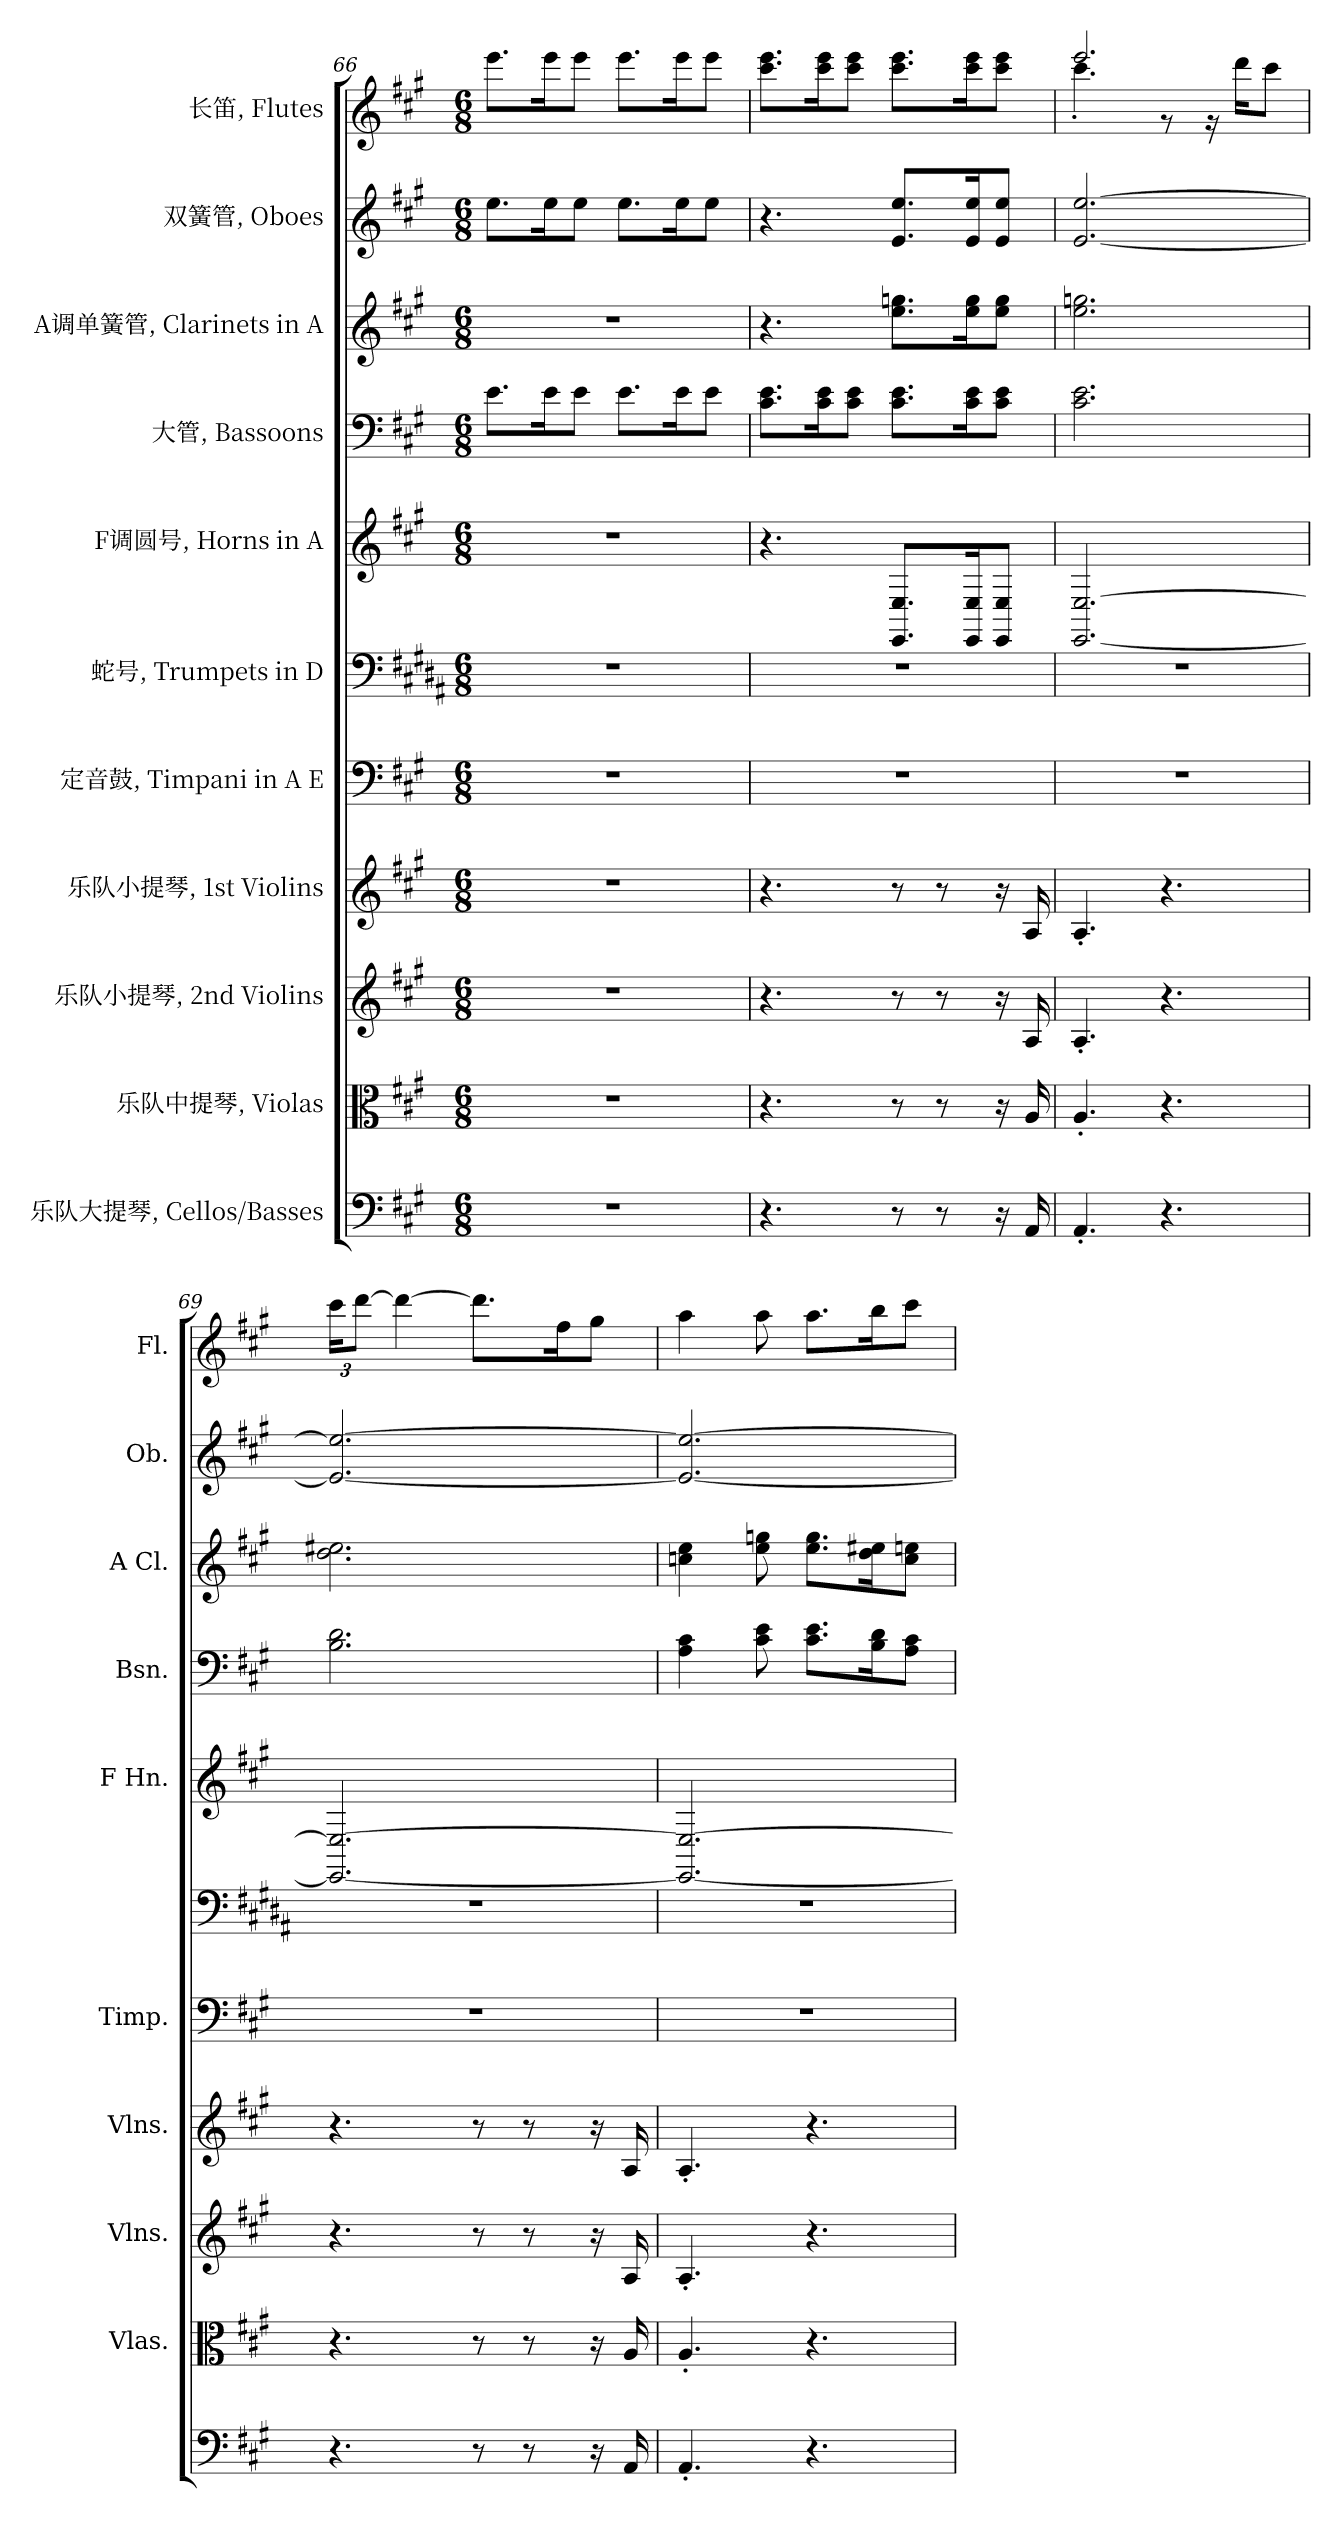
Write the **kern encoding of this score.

**kern	**kern	**kern	**kern	**kern	**kern	**kern	**kern	**kern	**kern	**kern
*part11	*part10	*part9	*part8	*part7	*part6	*part5	*part4	*part3	*part2	*part1
*staff11	*staff10	*staff9	*staff8	*staff7	*staff6	*staff5	*staff4	*staff3	*staff2	*staff1
*I"乐队大提琴, Cellos/Basses	*I"乐队中提琴, Violas	*I"乐队小提琴, 2nd Violins	*I"乐队小提琴, 1st Violins	*I"定音鼓, Timpani in A E	*I"蛇号, Trumpets in D	*I"F调圆号, Horns in A	*I"大管, Bassoons	*I"A调单簧管, Clarinets in A	*I"双簧管, Oboes	*I"长笛, Flutes
*	*I'Vlas.	*I'Vlns.	*I'Vlns.	*I'Timp.	*	*I'F Hn.	*I'Bsn.	*I'A Cl.	*I'Ob.	*I'Fl.
!!LO:PB:g=z
*clefF4	*clefC3	*clefG2	*clefG2	*clefF4	*clefF4	*clefG2	*clefF4	*clefG2	*clefG2	*clefG2
*	*	*	*	*	*ITrd1c2	*ITrd4c7	*	*ITrd2c3	*	*
*k[f#c#g#]	*k[f#c#g#]	*k[f#c#g#]	*k[f#c#g#]	*k[f#c#g#]	*k[f#c#g#]	*k[f#c#]	*k[f#c#g#]	*k[f#c#g#d#a#e#]	*k[f#c#g#]	*k[f#c#g#]
*M6/8	*M6/8	*M6/8	*M6/8	*M6/8	*M6/8	*M6/8	*M6/8	*M6/8	*M6/8	*M6/8
=66	=66	=66	=66	=66	=66	=66	=66	=66	=66	=66
2.r	2.r	2.r	2.r	2.r	2.r	2.r	8.e\L	2.r	8.ee\L	8.eee\L
.	.	.	.	.	.	.	16e\K	.	16ee\K	16eee\K
.	.	.	.	.	.	.	8e\J	.	8ee\J	8eee\J
.	.	.	.	.	.	.	8.e\L	.	8.ee\L	8.eee\L
.	.	.	.	.	.	.	16e\K	.	16ee\K	16eee\K
.	.	.	.	.	.	.	8e\J	.	8ee\J	8eee\J
=67	=67	=67	=67	=67	=67	=67	=67	=67	=67	=67
4.r	4.r	4.r	4.r	2.r	2.r	4.r	8.c#\ 8.e\L	4.r	4.r	8.ccc#\ 8.eee\L
.	.	.	.	.	.	.	16c#\ 16e\K	.	.	16ccc#\ 16eee\K
.	.	.	.	.	.	.	8c#\ 8e\J	.	.	8ccc#\ 8eee\J
8r	8r	8r	8r	.	.	8.AAA/ 8.AA/L	8.c#\ 8.e\L	8.cc#\ 8.een\L	8.e/ 8.ee/L	8.ccc#\ 8.eee\L
8r	8r	8r	8r	.	.	.	.	.	.	.
.	.	.	.	.	.	16AAA/ 16AA/K	16c#\ 16e\K	16cc#\ 16ee\K	16e/ 16ee/K	16ccc#\ 16eee\K
16r	16r	16r	16r	.	.	8AAA/ 8AA/J	8c#\ 8e\J	8cc#\ 8ee\J	8e/ 8ee/J	8ccc#\ 8eee\J
16AA/	16A/	16A/	16A/	.	.	.	.	.	.	.
=68	=68	=68	=68	=68	=68	=68	=68	=68	=68	=68
*	*	*	*	*	*	*	*	*	*	*^
4.AA'/	4.A'/	4.A'/	4.A'/	2.r	2.r	[2.AAA/ [2.AA/	2.c#\ 2.e\	2.cc#\ 2.een\	[2.e/ [2.ee/	2.eee/	4.ccc#'\
4.r	4.r	4.r	4.r	.	.	.	.	.	.	.	8r
.	.	.	.	.	.	.	.	.	.	.	16r
.	.	.	.	.	.	.	.	.	.	.	16ddd\KL
.	.	.	.	.	.	.	.	.	.	.	8ccc#\J
*	*	*	*	*	*	*	*	*	*	*v	*v
=69	=69	=69	=69	=69	=69	=69	=69	=69	=69	=69
*	*	*	*	*	*	*	*	*	*	*Xbrackettup
4.r	4.r	4.r	4.r	2.r	2.r	2.AAA/_ 2.AA/_	2.B\ 2.d\	2.b\ 2.cc##X\	2.e/_ 2.ee/_	24ccc#\KL
.	.	.	.	.	.	.	.	.	.	[12ddd\J
.	.	.	.	.	.	.	.	.	.	4ddd\_
8r	8r	8r	8r	.	.	.	.	.	.	8.ddd\L]
8r	8r	8r	8r	.	.	.	.	.	.	.
.	.	.	.	.	.	.	.	.	.	16ff#\K
16r	16r	16r	16r	.	.	.	.	.	.	8gg#\J
16AA/	16A/	16A/	16A/	.	.	.	.	.	.	.
!!LO:PB:g=z
=70	=70	=70	=70	=70	=70	=70	=70	=70	=70	=70
4.AA'/	4.A'/	4.A'/	4.A'/	2.r	2.r	2.AAA/_ 2.AA/_	4A\ 4c#\	4an\ 4cc#\	2.e/_ 2.ee/_	4aa\
.	.	.	.	.	.	.	8c#\ 8e\	8cc#\ 8een\	.	8aa\
4.r	4.r	4.r	4.r	.	.	.	8.c#\ 8.e\L	8.cc#\ 8.ee\L	.	8.aa\L
.	.	.	.	.	.	.	16B\ 16d\K	16b\ 16cc##X\K	.	16bb\K
.	.	.	.	.	.	.	8A\ 8c#\J	8a\ 8cc#X\J	.	8ccc#\J
=	=	=	=	=	=	=	=	=	=	=
*-	*-	*-	*-	*-	*-	*-	*-	*-	*-	*-
